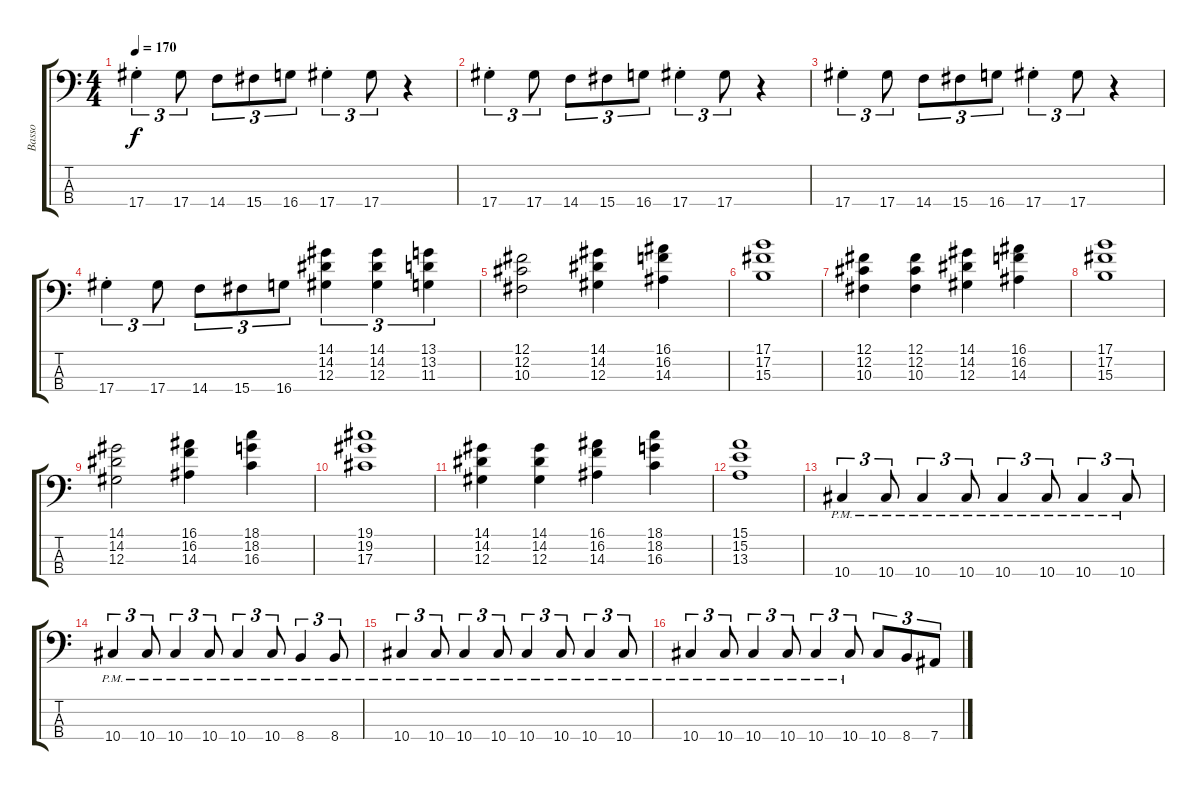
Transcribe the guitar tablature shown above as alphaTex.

\track ("Basso" "Basso") {instrument electricbasspick}
\staff {score tabs}
\tuning (Gb2 Db2 Ab1 Eb1) {hide}
\ts (4 4)
\tempo 170
\clef f4
\ks c
17.4{st}.4{tu (3 2) dy f} 17.4.8{tu (3 2)} 14.4.8{tu (3 2)} 15.4.8{tu (3 2)} 16.4.8{tu (3 2)} 17.4{st}.4{tu (3 2)} 17.4.8{tu (3 2)} r.4 |
17.4{st}.4{tu (3 2)} 17.4.8{tu (3 2)} 14.4.8{tu (3 2)} 15.4.8{tu (3 2)} 16.4.8{tu (3 2)} 17.4{st}.4{tu (3 2)} 17.4.8{tu (3 2)} r.4 |
17.4{st}.4{tu (3 2)} 17.4.8{tu (3 2)} 14.4.8{tu (3 2)} 15.4.8{tu (3 2)} 16.4.8{tu (3 2)} 17.4{st}.4{tu (3 2)} 17.4.8{tu (3 2)} r.4 |
17.4{st}.4{tu (3 2)} 17.4.8{tu (3 2)} 14.4.8{tu (3 2)} 15.4.8{tu (3 2)} 16.4.8{tu (3 2)} (14.1 14.2 12.3).4{tu (3 2)} (14.1 14.2 12.3).4{tu (3 2)} (13.1 13.2 11.3).4{tu (3 2)} |
(12.1 12.2 10.3).2 (14.1 14.2 12.3).4 (16.1 16.2 14.3).4 |
(17.1 17.2 15.3).1 |
(12.1 12.2 10.3).4 (12.1 12.2 10.3).4 (14.1 14.2 12.3).4 (16.1 16.2 14.3).4 |
(17.1 17.2 15.3).1 |
(14.1 14.2 12.3).2 (16.1 16.2 14.3).4 (18.1 18.2 16.3).4 |
(19.1 19.2 17.3).1 |
(14.1 14.2 12.3).4 (14.1 14.2 12.3).4 (16.1 16.2 14.3).4 (18.1 18.2 16.3).4 |
(15.1 15.2 13.3).1 |
10.4{pm}.4{tu (3 2)} 10.4{pm}.8{tu (3 2)} 10.4{pm}.4{tu (3 2)} 10.4{pm}.8{tu (3 2)} 10.4{pm}.4{tu (3 2)} 10.4{pm}.8{tu (3 2)} 10.4{pm}.4{tu (3 2)} 10.4{pm}.8{tu (3 2)} |
10.4{pm}.4{tu (3 2)} 10.4{pm}.8{tu (3 2)} 10.4{pm}.4{tu (3 2)} 10.4{pm}.8{tu (3 2)} 10.4{pm}.4{tu (3 2)} 10.4{pm}.8{tu (3 2)} 8.4{pm}.4{tu (3 2)} 8.4{pm}.8{tu (3 2)} |
10.4{pm}.4{tu (3 2)} 10.4{pm}.8{tu (3 2)} 10.4{pm}.4{tu (3 2)} 10.4{pm}.8{tu (3 2)} 10.4{pm}.4{tu (3 2)} 10.4{pm}.8{tu (3 2)} 10.4{pm}.4{tu (3 2)} 10.4{pm}.8{tu (3 2)} |
10.4{pm}.4{tu (3 2)} 10.4{pm}.8{tu (3 2)} 10.4{pm}.4{tu (3 2)} 10.4{pm}.8{tu (3 2)} 10.4{pm}.4{tu (3 2)} 10.4{pm}.8{tu (3 2)} 10.4.8{tu (3 2)} 8.4.8{tu (3 2)} 7.4.8{tu (3 2)}
